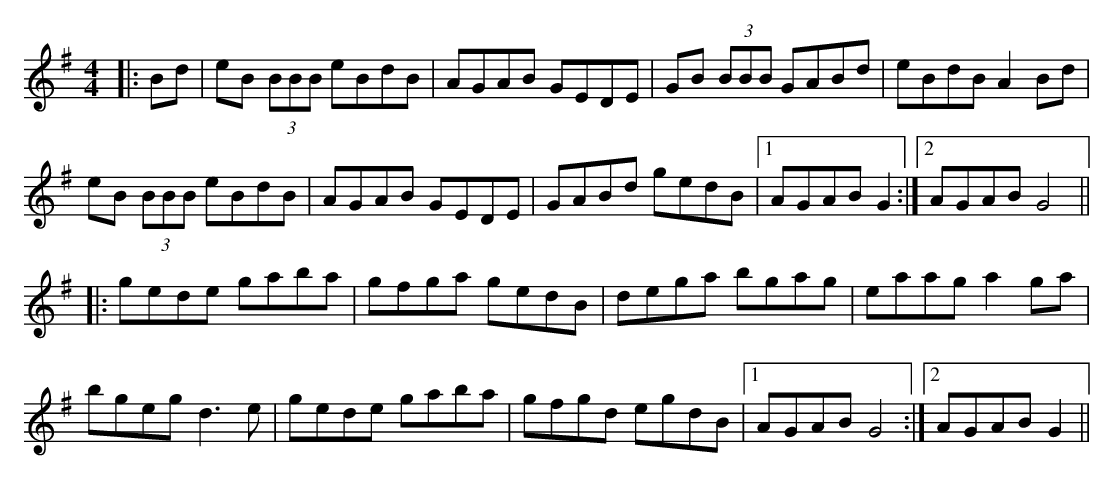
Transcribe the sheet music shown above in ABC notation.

X:1
M:4/4
K:G
|:Bd|eB (3BBB eBdB|AGAB GEDE|GB (3BBB GABd|eBdB A2Bd|
eB (3BBB eBdB|AGAB GEDE|GABd gedB|1 AGAB G2:|2 AGAB G4||
|:gede gaba|gfga gedB|dega bgag|eaag a2ga|
bgeg d3e|gede gaba|gfgd egdB|1 AGAB G4:|2 AGAB G2||
